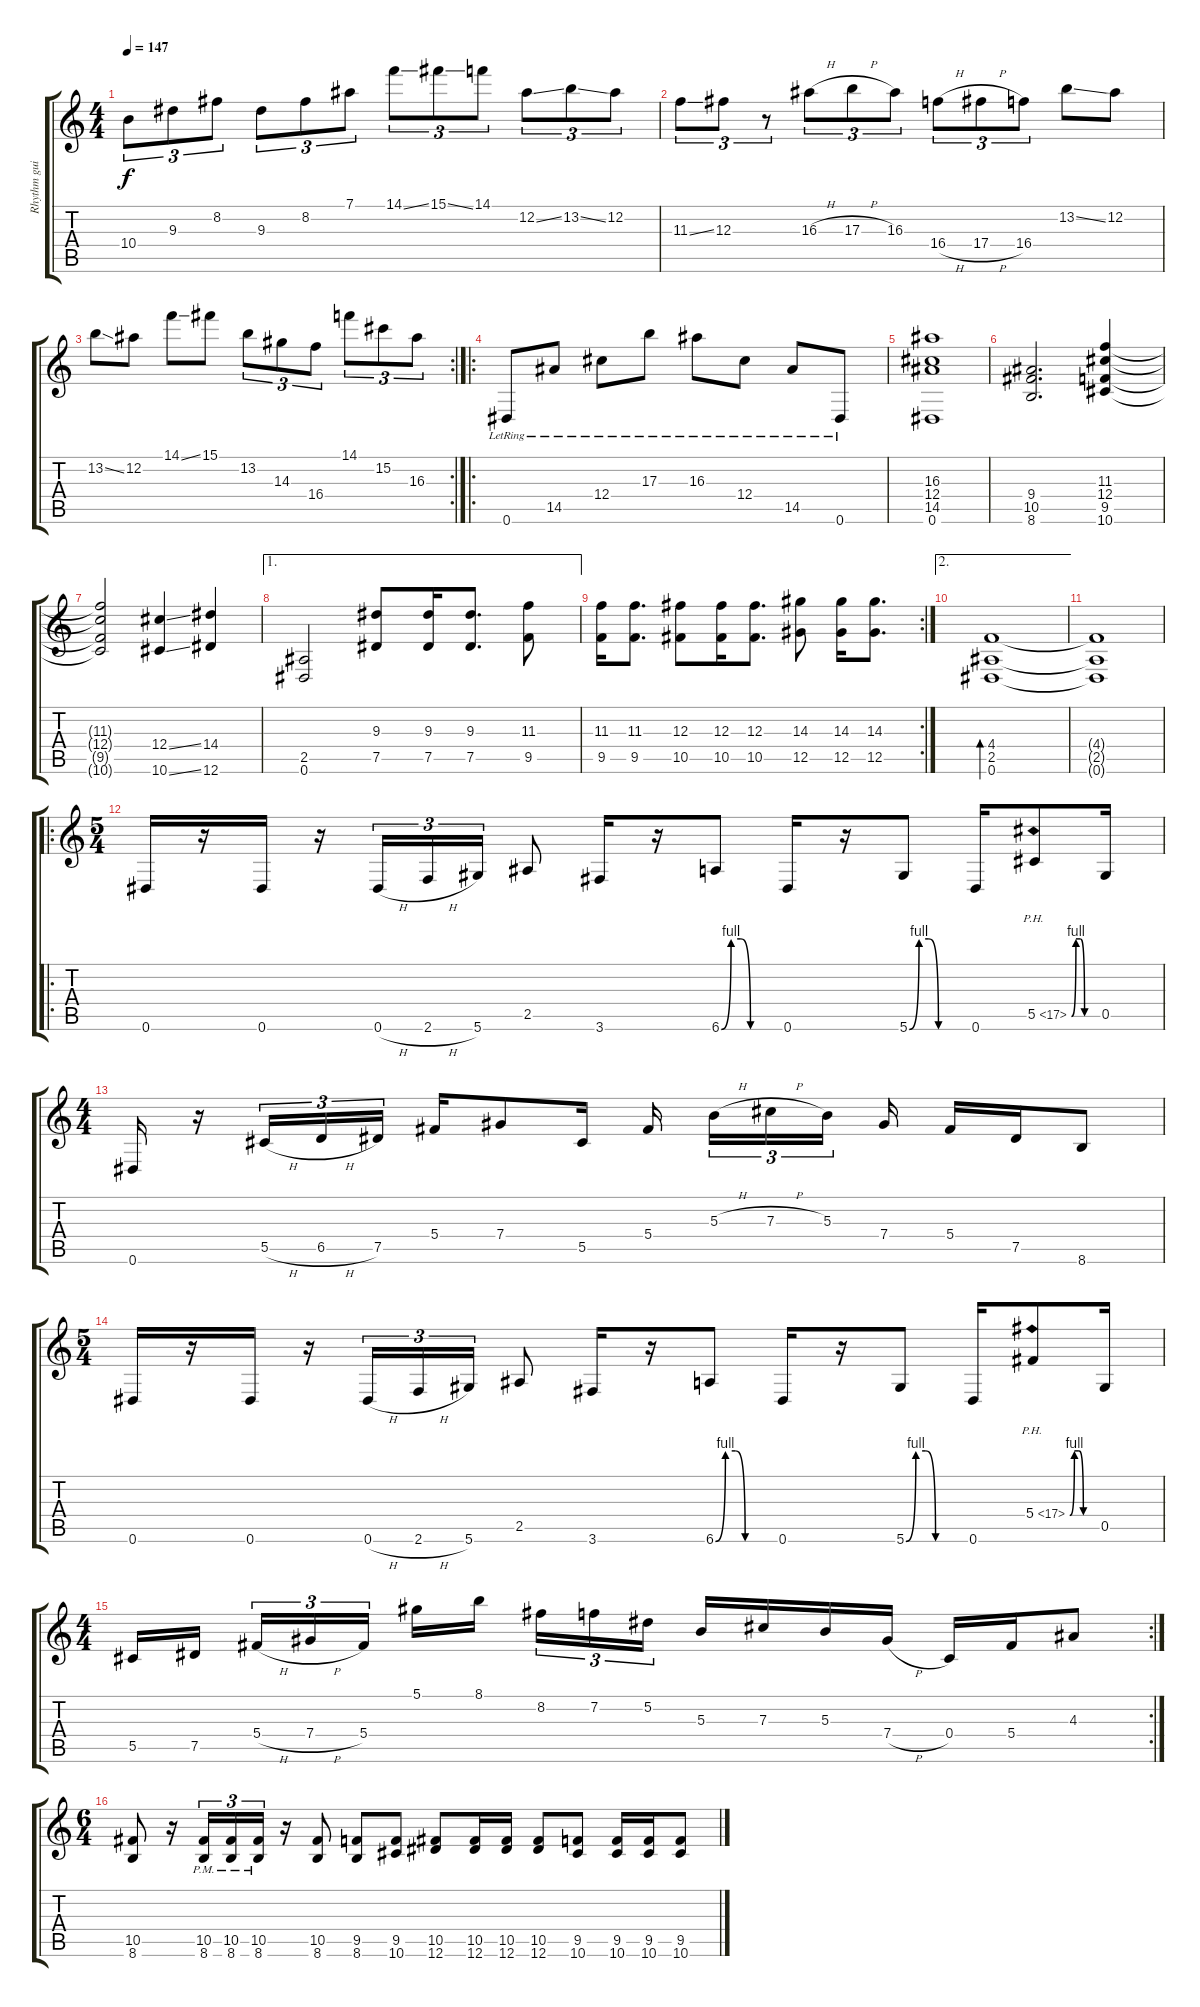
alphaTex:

\track ("Rhythm guitar" "Rhythm gui") {instrument distortionguitar}
\staff {score tabs}
\tuning (Eb4 Bb3 Gb3 Db3 Ab2 Eb2) {hide}
\ts (4 4)
\tempo 147
\clef g2
\ks c
10.4.8{tu (3 2) dy f} 9.3.8{tu (3 2)} 8.2.8{tu (3 2)} 9.3.8{tu (3 2)} 8.2.8{tu (3 2)} 7.1.8{tu (3 2)} 14.1{ss}.8{tu (3 2)} 15.1{ss}.8{tu (3 2)} 14.1.8{tu (3 2)} 12.2{ss}.8{tu (3 2)} 13.2{ss}.8{tu (3 2)} 12.2.8{tu (3 2)} |
11.3{ss}.8{tu (3 2)} 12.3.8{tu (3 2)} r.8{tu (3 2)} 16.3{h}.8{tu (3 2)} 17.3{h}.8{tu (3 2)} 16.3.8{tu (3 2)} 16.4{h}.8{tu (3 2)} 17.4{h}.8{tu (3 2)} 16.4.8{tu (3 2)} 13.2{ss}.8 12.2.8 |
\rc 2
13.2{ss}.8 12.2.8 14.1{ss}.8 15.1.8 13.2.8{tu (3 2)} 14.3.8{tu (3 2)} 16.4.8{tu (3 2)} 14.1.8{tu (3 2)} 15.2.8{tu (3 2)} 16.3.8{tu (3 2)} |
\ro
0.6{lr}.8 14.5{lr}.8 12.4{lr}.8 17.3{lr}.8 16.3{lr}.8 12.4{lr}.8 14.5{lr}.8 0.6{lr}.8 |
(16.3 12.4 14.5 0.6).1 |
(9.4 10.5 8.6).2{d} (11.3 12.4 9.5 10.6).4 |
(11.3{t} 12.4{t} 9.5{t} 10.6{t}).2 (12.4{ss} 10.6{ss}).4 (14.4 12.6).4 |
\ae 1
(2.5 0.6).2 (9.3 7.5).8 (9.3 7.5).16 (9.3 7.5).8{d} (11.3 9.5).8 |
\rc 2
(11.3 9.5).16 (11.3 9.5).8{d} (12.3 10.5).8 (12.3 10.5).16 (12.3 10.5).8{d} (14.3 12.5).8 (14.3 12.5).16 (14.3 12.5).8{d} |
\ae 2
(4.4 2.5 0.6).1{bd 240} |
(4.4{t} 2.5{t} 0.6{t}).1 |
\ro
\ts (5 4)
0.6.16 r.16 0.6.16 r.16 0.6{h}.16{tu (3 2)} 2.6{h}.16{tu (3 2)} 5.6.16{tu (3 2)} 2.5.8 3.6.16 r.16 6.6{be (custom 0 0 10 4 20 4 30 0 60 0)}.8 0.6.16 r.16 5.6{be (custom 0 0 10 4 20 4 30 0 60 0)}.8 0.6.16 5.5{be (custom 0 0 10 4 20 4 30 0 60 0) ph 12}.8 0.5.16 |
\ts (4 4)
0.6.16 r.16 5.5{h}.16{tu (3 2)} 6.5{h}.16{tu (3 2)} 7.5.16{tu (3 2)} 5.4.16 7.4.8 5.5.16 5.4.16{beam splitsecondary} 5.3{h}.16{tu (3 2)} 7.3{h}.16{tu (3 2)} 5.3.16{tu (3 2) beam splitsecondary} 7.4.16 5.4.16 7.5.16 8.6.8 |
\ts (5 4)
0.6.16 r.16 0.6.16 r.16 0.6{h}.16{tu (3 2)} 2.6{h}.16{tu (3 2)} 5.6.16{tu (3 2)} 2.5.8 3.6.16 r.16 6.6{be (custom 0 0 10 4 20 4 30 0 60 0)}.8 0.6.16 r.16 5.6{be (custom 0 0 10 4 20 4 30 0 60 0)}.8 0.6.16 5.4{be (custom 0 0 10 4 20 4 30 0 60 0) ph 12}.8 0.5.16 |
\rc 2
\ts (4 4)
5.5.16 7.5.16{beam splitsecondary} 5.4{h}.16{tu (3 2)} 7.4{h}.16{tu (3 2)} 5.4.16{tu (3 2)} 5.1.16 8.1.16{beam splitsecondary} 8.2.16{tu (3 2)} 7.2.16{tu (3 2)} 5.2.16{tu (3 2)} 5.3.16 7.3.16 5.3.16 7.4{h}.16 0.4.16 5.4.16 4.3.8 |
\ts (6 4)
(10.5 8.6).8 r.16 (10.5{pm} 8.6{pm}).16{tu (3 2)} (10.5{pm} 8.6{pm}).16{tu (3 2)} (10.5{pm} 8.6{pm}).16{tu (3 2)} r.16 (10.5 8.6).8 (9.5 8.6).8 (9.5 10.6).8 (10.5 12.6).8 (10.5 12.6).16 (10.5 12.6).16 (10.5 12.6).8 (9.5 10.6).8 (9.5 10.6).16 (9.5 10.6).16 (9.5 10.6).8
